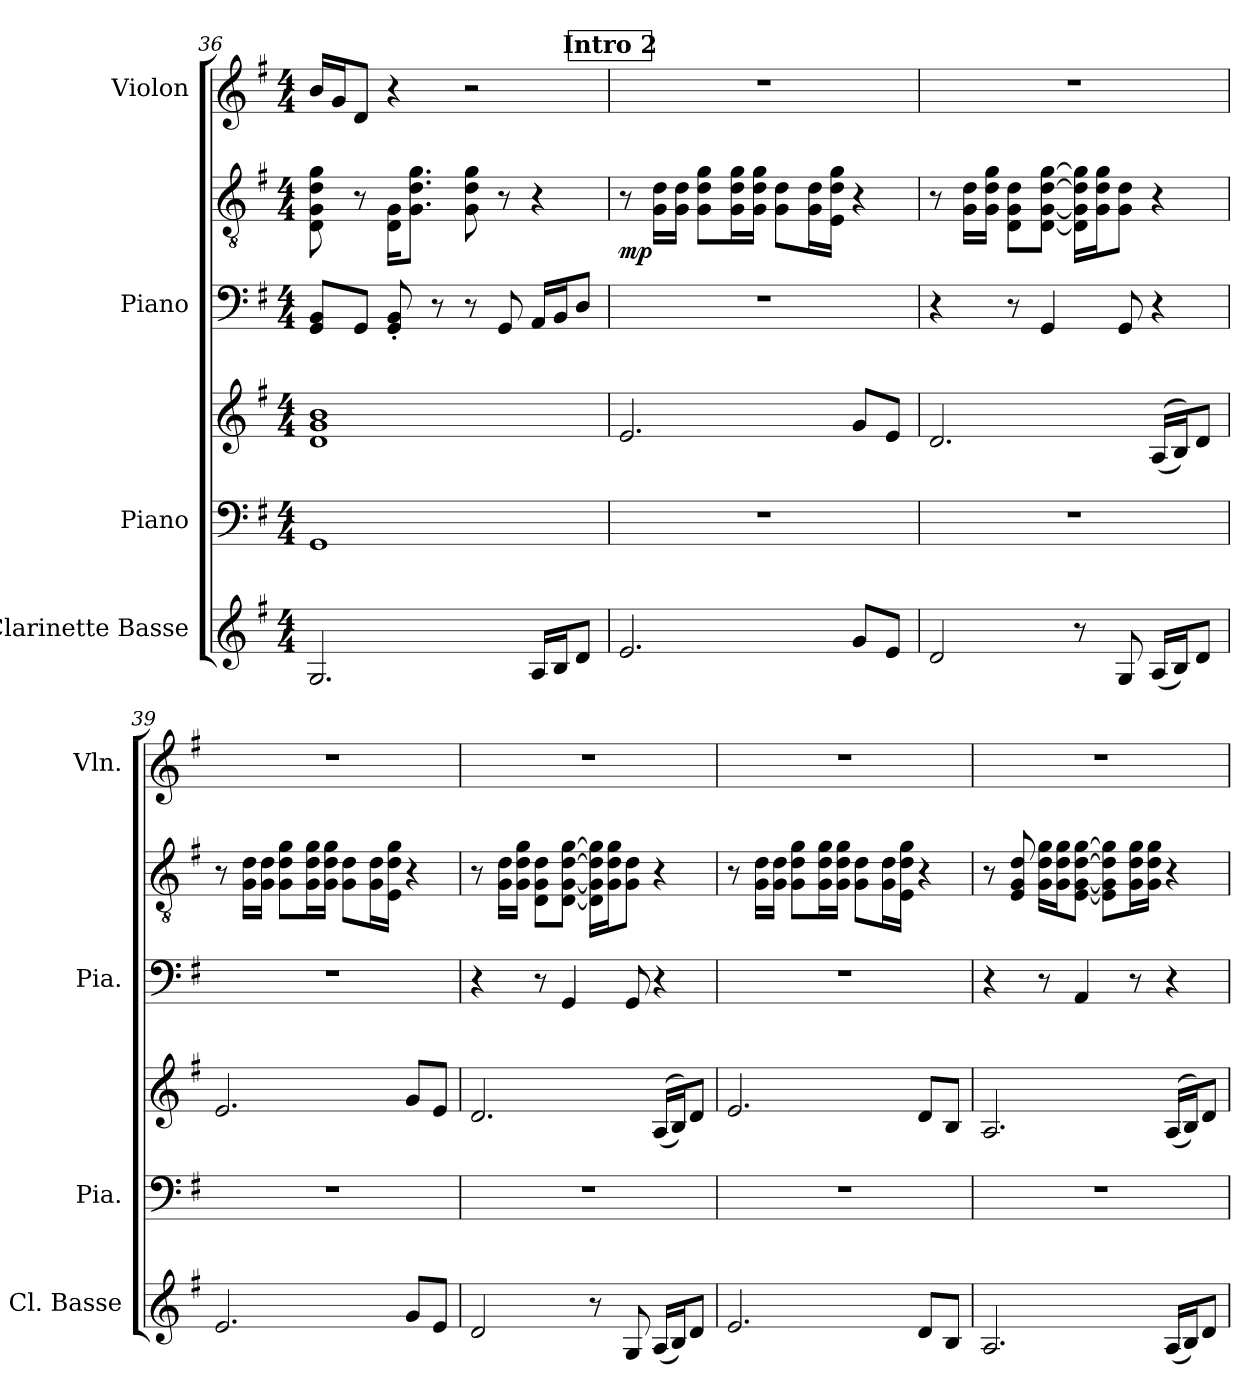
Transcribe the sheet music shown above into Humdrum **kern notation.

**kern	**kern	**kern	**kern	**kern	**dynam	**kern
*part4	*part3	*part3	*part2	*part2	*part2	*part1
*staff6	*staff5	*staff4	*staff3	*staff2	*staff2/3	*staff1
*I"Clarinette Basse	*I"Piano	*	*I"Piano	*	*	*I"Violon
*I'Cl. Basse	*I'Pia.	*	*I'Pia.	*	*	*I'Vln.
!!LO:PB:g=z
*clefG2	*clefF4	*clefG2	*clefF4	*clefGv2	*	*clefG2
*ITrd8c14	*	*	*	*	*	*
*k[f#]	*k[f#]	*k[f#]	*k[f#]	*k[f#]	*	*k[f#]
*M4/4	*M4/4	*M4/4	*M4/4	*M4/4	*	*M4/4
=36	=36	=36	=36	=36	=36	=36
2.GG/	1GG	1d 1g 1b	8GG/ 8BB/L	8D\ 8G\ 8d\ 8g\	.	16b/LL
.	.	.	.	.	.	16g/J
.	.	.	8GG/J	8r	.	8d/J
.	.	.	8GG/' 8BB/'	16D\ 16G\KL	.	4r
.	.	.	.	8.G\ 8.d\ 8.g\J	.	.
.	.	.	8r	.	.	.
.	.	.	8r	8G\ 8d\ 8g\	.	2r
.	.	.	8GG/	8r	.	.
16AA/LL	.	.	16AA/LL	4r	.	.
16BB/J	.	.	16BB/J	.	.	.
8D/J	.	.	8D/J	.	.	.
!!LO:REH:place=s1:a:B:fs=14:t=Intro 2
=37	=37	=37	=37	=37	=37	=37
!	!	!	!	!	!LO:DY:b	!
2.E/	1r	2.e/	1r	8r	mp	1r
.	.	.	.	16G\ 16d\LL	.	.
.	.	.	.	16G\ 16d\JJ	.	.
.	.	.	.	8G\ 8d\ 8g\L	.	.
.	.	.	.	16G\ 16d\ 16g\L	.	.
.	.	.	.	16G\ 16d\ 16g\JJ	.	.
.	.	.	.	8G\ 8d\L	.	.
.	.	.	.	16G\ 16d\L	.	.
.	.	.	.	16E\ 16d\ 16g\JJ	.	.
8G/L	.	8g/L	.	4r	.	.
8E/J	.	8e/J	.	.	.	.
=38	=38	=38	=38	=38	=38	=38
2D/	1r	2.d/	4r	8r	.	1r
.	.	.	.	16G\ 16d\LL	.	.
.	.	.	.	16G\ 16d\ 16g\JJ	.	.
.	.	.	8r	8D\ 8G\ 8d\L	.	.
.	.	.	4GG/	[8D\ [8G\ [8d\ [8g\J	.	.
8r	.	.	.	16D\] 16G\] 16d\] 16g\]LL	.	.
.	.	.	.	16G\ 16d\ 16g\J	.	.
8GG/	.	.	8GG/	8G\ 8d\J	.	.
(<16AA/LL	.	(<(<16A/LL	4r	4r	.	.
16BB/J)	.	16B/J))	.	.	.	.
8D/J	.	8d/J	.	.	.	.
!!LO:LB:g=z
=39	=39	=39	=39	=39	=39	=39
2.E/	1r	2.e/	1r	8r	.	1r
.	.	.	.	16G\ 16d\LL	.	.
.	.	.	.	16G\ 16d\JJ	.	.
.	.	.	.	8G\ 8d\ 8g\L	.	.
.	.	.	.	16G\ 16d\ 16g\L	.	.
.	.	.	.	16G\ 16d\ 16g\JJ	.	.
.	.	.	.	8G\ 8d\L	.	.
.	.	.	.	16G\ 16d\L	.	.
.	.	.	.	16E\ 16d\ 16g\JJ	.	.
8G/L	.	8g/L	.	4r	.	.
8E/J	.	8e/J	.	.	.	.
=40	=40	=40	=40	=40	=40	=40
2D/	1r	2.d/	4r	8r	.	1r
.	.	.	.	16G\ 16d\LL	.	.
.	.	.	.	16G\ 16d\ 16g\JJ	.	.
.	.	.	8r	8D\ 8G\ 8d\L	.	.
.	.	.	4GG/	[8D\ [8G\ [8d\ [8g\J	.	.
8r	.	.	.	16D\] 16G\] 16d\] 16g\]LL	.	.
.	.	.	.	16G\ 16d\ 16g\J	.	.
8GG/	.	.	8GG/	8G\ 8d\J	.	.
(<16AA/LL	.	(<(<16A/LL	4r	4r	.	.
16BB/J)	.	16B/J))	.	.	.	.
8D/J	.	8d/J	.	.	.	.
=41	=41	=41	=41	=41	=41	=41
2.E/	1r	2.e/	1r	8r	.	1r
.	.	.	.	16G\ 16d\LL	.	.
.	.	.	.	16G\ 16d\JJ	.	.
.	.	.	.	8G\ 8d\ 8g\L	.	.
.	.	.	.	16G\ 16d\ 16g\L	.	.
.	.	.	.	16G\ 16d\ 16g\JJ	.	.
.	.	.	.	8G\ 8d\L	.	.
.	.	.	.	16G\ 16d\L	.	.
.	.	.	.	16E\ 16d\ 16g\JJ	.	.
8D/L	.	8d/L	.	4r	.	.
8BB/J	.	8B/J	.	.	.	.
!!LO:PB:g=z
=42	=42	=42	=42	=42	=42	=42
2.AA/	1r	2.A/	4r	8r	.	1r
.	.	.	.	8E/ 8G/ 8d/	.	.
.	.	.	8r	16G\ 16d\ 16g\LL	.	.
.	.	.	.	16G\ 16d\ 16g\J	.	.
.	.	.	4AA/	[8E\ [8G\ [8d\ [8g\J	.	.
.	.	.	.	8E\] 8G\] 8d\] 8g\]L	.	.
.	.	.	8r	16G\ 16d\ 16g\L	.	.
.	.	.	.	16G\ 16d\ 16g\JJ	.	.
(<16AA/LL	.	(<(<16A/LL	4r	4r	.	.
16BB/J)	.	16B/J))	.	.	.	.
8D/J	.	8d/J	.	.	.	.
=	=	=	=	=	=	=
*-	*-	*-	*-	*-	*-	*-
